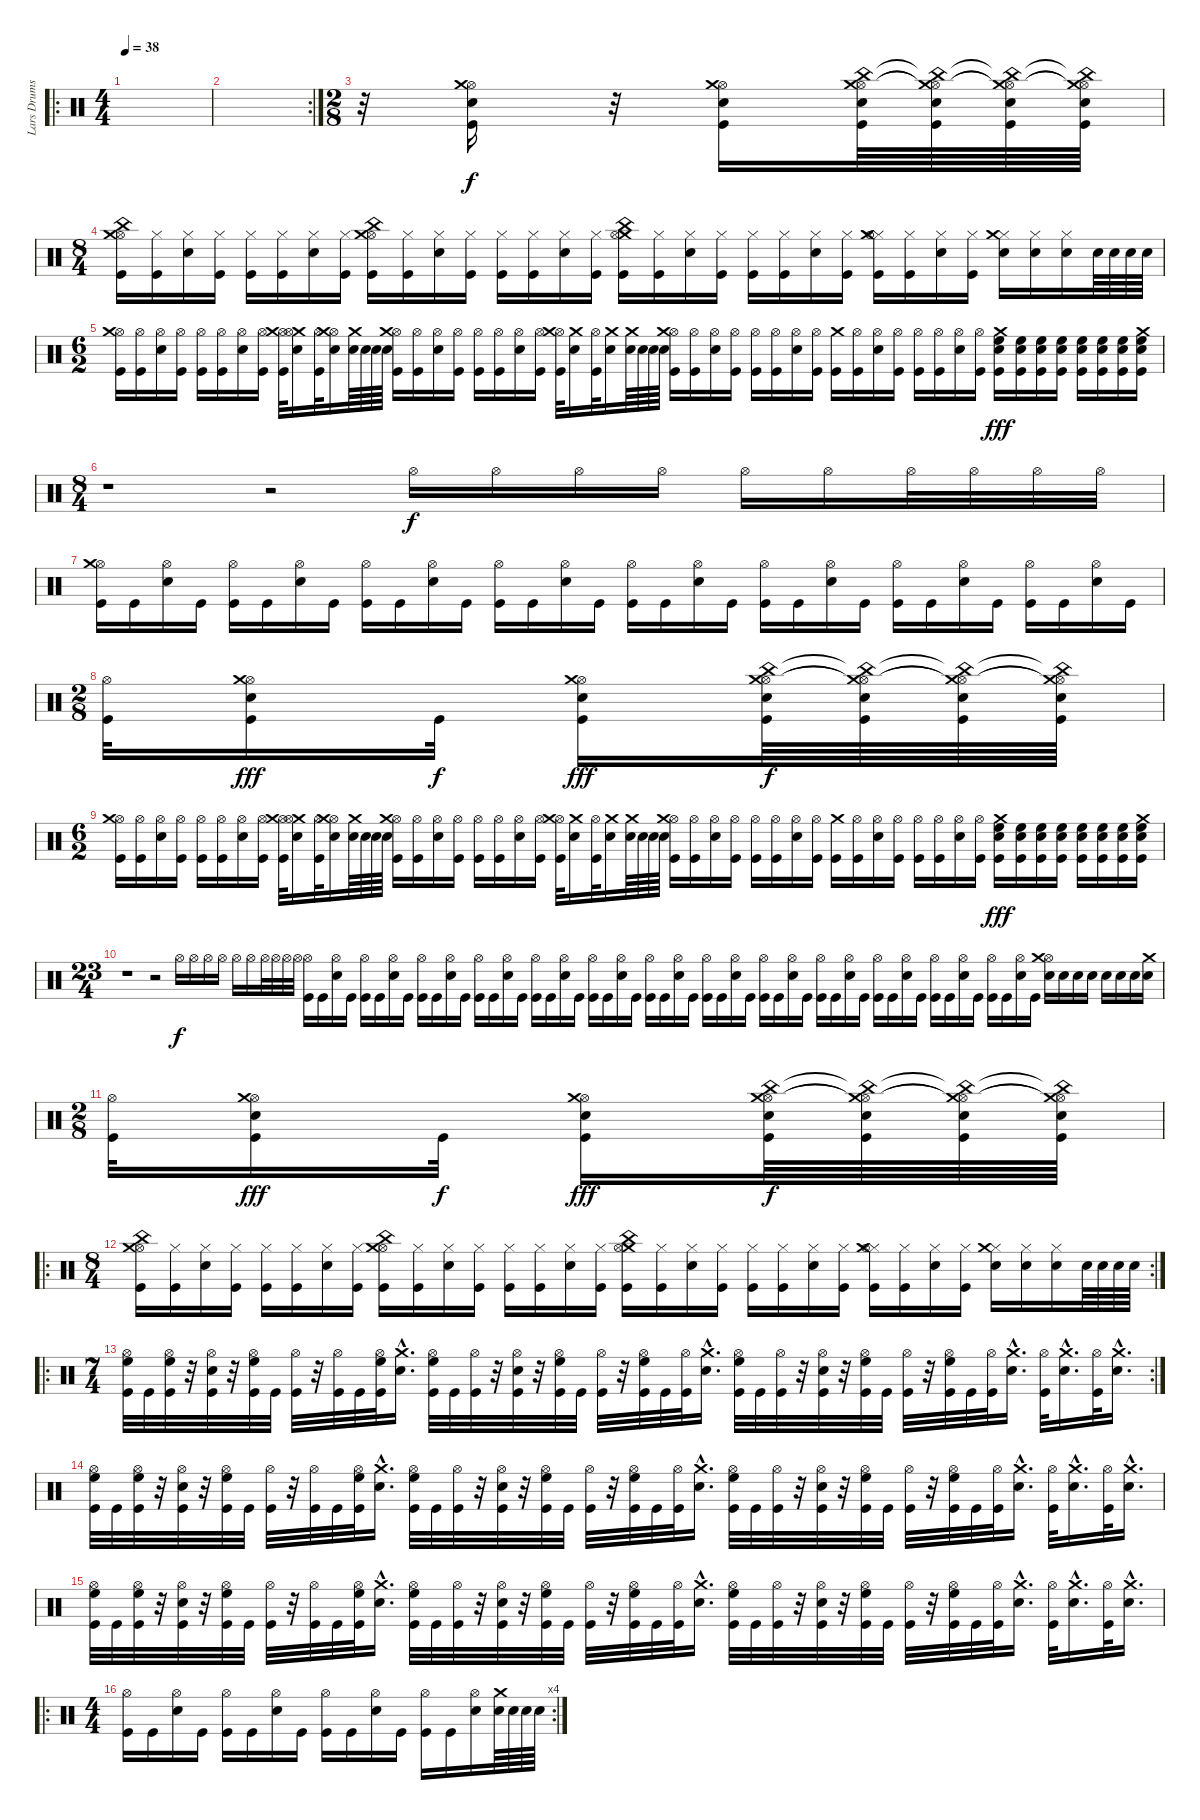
\track ("Lars Drums" "Lars Drums") {instrument percussion}
\staff {score}
\articulation defaults
\ro
\ts (4 4)
\tempo 38
\clef neutral
\ks c
|
\rc 2
|
\ts (2 8)
r.32 ("Hi-Hat (open)" "Crash medium (hit)" "Snare (hit) 2" "Kick (hit)").16 r.32 ("Hi-Hat (open)" "Crash medium (hit)" "Snare (hit) 2" "Kick (hit)").16 ("Hi-Hat (open)" "Crash medium (hit)" "China (hit)" "Snare (hit) 2" "Kick (hit)").64{dy f} ("Hi-Hat (open)"{t} "Crash medium (hit)"{t} "China (hit)"{t} "Snare (hit) 2" "Kick (hit)").64 ("Hi-Hat (open)"{t} "Crash medium (hit)"{t} "China (hit)"{t} "Snare (hit) 2" "Kick (hit)").64 ("Hi-Hat (open)"{t} "Crash medium (hit)"{t} "China (hit)"{t} "Snare (hit) 2" "Kick (hit)").64 |
\ts (8 4)
("Hi-Hat (open)" "Crash medium (hit)" "China (hit)" "Kick (hit)").16 ("Hi-Hat (closed)" "Kick (hit)").16 ("Hi-Hat (closed)" "Snare (hit) 2").16 ("Hi-Hat (closed)" "Kick (hit)").16 ("Hi-Hat (closed)" "Kick (hit)").16 ("Hi-Hat (closed)" "Kick (hit)").16 ("Hi-Hat (closed)" "Snare (hit) 2").16 ("Hi-Hat (closed)" "Kick (hit)").16 ("Hi-Hat (open)" "Crash medium (hit)" "China (hit)" "Kick (hit)").16 ("Hi-Hat (closed)" "Kick (hit)").16 ("Hi-Hat (closed)" "Snare (hit) 2").16 ("Hi-Hat (closed)" "Kick (hit)").16 ("Hi-Hat (closed)" "Kick (hit)").16 ("Hi-Hat (closed)" "Kick (hit)").16 ("Hi-Hat (closed)" "Snare (hit) 2").16 ("Hi-Hat (closed)" "Kick (hit)").16 ("Crash medium (hit)" "China (hit)" "Hi-Hat (open)" "Kick (hit)").16 ("Hi-Hat (closed)" "Kick (hit)").16 ("Hi-Hat (closed)" "Snare (hit) 2").16 ("Hi-Hat (closed)" "Kick (hit)").16 ("Hi-Hat (closed)" "Kick (hit)").16 ("Hi-Hat (closed)" "Kick (hit)").16 ("Hi-Hat (closed)" "Snare (hit) 2").16 ("Hi-Hat (closed)" "Kick (hit)").16 ("Hi-Hat (closed)" "Crash medium (hit)" "Hi-Hat (open)" "Kick (hit)").16 ("Hi-Hat (closed)" "Kick (hit)").16 ("Hi-Hat (closed)" "Snare (hit) 2").16 ("Hi-Hat (closed)" "Kick (hit)").16 ("Hi-Hat (closed)" "Crash medium (hit)" "Snare (hit) 2").16 ("Hi-Hat (closed)" "Snare (hit) 2").16 ("Hi-Hat (closed)" "Snare (hit) 2").16 "Snare (hit) 2".64 "Snare (hit) 2".64 "Snare (hit) 2".64 "Snare (hit) 2".64 |
\ts (6 2)
("Hi-Hat (open)" "Crash medium (hit)" "Kick (hit)").16 ("Hi-Hat (open)" "Kick (hit)").16 ("Hi-Hat (open)" "Snare (hit) 2").16 ("Hi-Hat (open)" "Kick (hit)").16 ("Hi-Hat (open)" "Kick (hit)").16 ("Hi-Hat (open)" "Kick (hit)").16 ("Hi-Hat (open)" "Snare (hit) 2").16 ("Hi-Hat (open)" "Kick (hit)").16 ("Hi-Hat (open)" "Crash medium (hit)" "Kick (hit)").32 ("Crash medium (hit)" "Hi-Hat (open)" "Snare (hit) 2").16 ("Hi-Hat (open)" "Kick (hit)").32 ("Hi-Hat (open)" "Crash medium (hit)" "Snare (hit) 2").16 ("Crash medium (hit)" "Snare (hit) 2").64 "Snare (hit) 2".64 "Snare (hit) 2".64 "Snare (hit) 2".64 ("Hi-Hat (open)" "Crash medium (hit)" "Kick (hit)").16 ("Hi-Hat (open)" "Kick (hit)").16 ("Hi-Hat (open)" "Snare (hit) 2").16 ("Hi-Hat (open)" "Kick (hit)").16 ("Hi-Hat (open)" "Kick (hit)").16 ("Hi-Hat (open)" "Kick (hit)").16 ("Hi-Hat (open)" "Snare (hit) 2").16 ("Hi-Hat (open)" "Kick (hit)").16 ("Hi-Hat (open)" "Crash medium (hit)" "Kick (hit)").32 ("Crash medium (hit)" "Snare (hit) 2").16 ("Hi-Hat (open)" "Kick (hit)").32 ("Crash medium (hit)" "Snare (hit) 2").16 ("Crash medium (hit)" "Snare (hit) 2").64 "Snare (hit) 2".64 "Snare (hit) 2".64 "Snare (hit) 2".64 ("Hi-Hat (open)" "Crash medium (hit)" "Kick (hit)").16 ("Hi-Hat (open)" "Kick (hit)").16 ("Hi-Hat (open)" "Snare (hit) 2").16 ("Hi-Hat (open)" "Kick (hit)").16 ("Hi-Hat (open)" "Kick (hit)").16 ("Hi-Hat (open)" "Kick (hit)").16 ("Hi-Hat (open)" "Snare (hit) 2").16 ("Hi-Hat (open)" "Kick (hit)").16 ("Crash medium (hit)" "Kick (hit)").16 ("Hi-Hat (open)" "Kick (hit)").16 ("Hi-Hat (open)" "Snare (hit) 2").16 ("Hi-Hat (open)" "Kick (hit)").16 ("Hi-Hat (open)" "Kick (hit)").16 ("Hi-Hat (open)" "Kick (hit)").16 ("Hi-Hat (open)" "Snare (hit) 2").16 ("Hi-Hat (open)" "Kick (hit)").16 ("Crash medium (hit)" "High Floor Tom (hit)" "Snare (hit) 2" "Kick (hit)").16{dy fff} ("High Floor Tom (hit)" "Snare (hit) 2" "Kick (hit)").16 ("High Floor Tom (hit)" "Snare (hit) 2" "Kick (hit)").16 ("High Floor Tom (hit)" "Snare (hit) 2" "Kick (hit)").16 ("High Floor Tom (hit)" "Snare (hit) 2" "Kick (hit)").16 ("High Floor Tom (hit)" "Snare (hit) 2" "Kick (hit)").16 ("High Floor Tom (hit)" "Snare (hit) 2" "Kick (hit)").16 ("Crash medium (hit)" "High Floor Tom (hit)" "Snare (hit) 2" "Kick (hit)").16 |
\ts (8 4)
r.1 r.2 "Hi-Hat (open)".16{dy f} "Hi-Hat (open)".16 "Hi-Hat (open)".16 "Hi-Hat (open)".16 "Hi-Hat (open)".16 "Hi-Hat (open)".16 "Hi-Hat (open)".32 "Hi-Hat (open)".32 "Hi-Hat (open)".32 "Hi-Hat (open)".32 |
("Hi-Hat (open)" "Crash medium (hit)" "Kick (hit)").16 "Kick (hit)".16 ("Hi-Hat (open)" "Snare (hit) 2").16 "Kick (hit)".16 ("Hi-Hat (open)" "Kick (hit)").16 "Kick (hit)".16 ("Hi-Hat (open)" "Snare (hit) 2").16 "Kick (hit)".16 ("Hi-Hat (open)" "Kick (hit)").16 "Kick (hit)".16 ("Hi-Hat (open)" "Snare (hit) 2").16 "Kick (hit)".16 ("Hi-Hat (open)" "Kick (hit)").16 "Kick (hit)".16 ("Hi-Hat (open)" "Snare (hit) 2").16 "Kick (hit)".16 ("Hi-Hat (open)" "Kick (hit)").16 "Kick (hit)".16 ("Hi-Hat (open)" "Snare (hit) 2").16 "Kick (hit)".16 ("Hi-Hat (open)" "Kick (hit)").16 "Kick (hit)".16 ("Hi-Hat (open)" "Snare (hit) 2").16 "Kick (hit)".16 ("Hi-Hat (open)" "Kick (hit)").16 "Kick (hit)".16 ("Hi-Hat (open)" "Snare (hit) 2").16 "Kick (hit)".16 ("Hi-Hat (open)" "Kick (hit)").16 "Kick (hit)".16 ("Hi-Hat (open)" "Snare (hit) 2").16 "Kick (hit)".16 |
\ts (2 8)
("Hi-Hat (open)" "Kick (hit)").32 ("Hi-Hat (open)" "Crash medium (hit)" "Snare (hit) 2" "Kick (hit)").16{dy fff} "Kick (hit)".32{dy f} ("Hi-Hat (open)" "Crash medium (hit)" "Snare (hit) 2" "Kick (hit)").16{dy fff} ("Hi-Hat (open)" "Crash medium (hit)" "China (hit)" "Snare (hit) 2" "Kick (hit)").64{dy f} ("Hi-Hat (open)"{t} "Crash medium (hit)"{t} "China (hit)"{t} "Snare (hit) 2" "Kick (hit)").64 ("Hi-Hat (open)"{t} "Crash medium (hit)"{t} "China (hit)"{t} "Snare (hit) 2" "Kick (hit)").64 ("Hi-Hat (open)"{t} "Crash medium (hit)"{t} "China (hit)"{t} "Snare (hit) 2" "Kick (hit)").64 |
\ts (6 2)
("Hi-Hat (open)" "Crash medium (hit)" "Kick (hit)").16 ("Hi-Hat (open)" "Kick (hit)").16 ("Hi-Hat (open)" "Snare (hit) 2").16 ("Hi-Hat (open)" "Kick (hit)").16 ("Hi-Hat (open)" "Kick (hit)").16 ("Hi-Hat (open)" "Kick (hit)").16 ("Hi-Hat (open)" "Snare (hit) 2").16 ("Hi-Hat (open)" "Kick (hit)").16 ("Hi-Hat (open)" "Crash medium (hit)" "Kick (hit)").32 ("Crash medium (hit)" "Hi-Hat (open)" "Snare (hit) 2").16 ("Hi-Hat (open)" "Kick (hit)").32 ("Hi-Hat (open)" "Crash medium (hit)" "Snare (hit) 2").16 ("Crash medium (hit)" "Snare (hit) 2").64 "Snare (hit) 2".64 "Snare (hit) 2".64 "Snare (hit) 2".64 ("Hi-Hat (open)" "Crash medium (hit)" "Kick (hit)").16 ("Hi-Hat (open)" "Kick (hit)").16 ("Hi-Hat (open)" "Snare (hit) 2").16 ("Hi-Hat (open)" "Kick (hit)").16 ("Hi-Hat (open)" "Kick (hit)").16 ("Hi-Hat (open)" "Kick (hit)").16 ("Hi-Hat (open)" "Snare (hit) 2").16 ("Hi-Hat (open)" "Kick (hit)").16 ("Hi-Hat (open)" "Crash medium (hit)" "Kick (hit)").32 ("Crash medium (hit)" "Snare (hit) 2").16 ("Hi-Hat (open)" "Kick (hit)").32 ("Crash medium (hit)" "Snare (hit) 2").16 ("Crash medium (hit)" "Snare (hit) 2").64 "Snare (hit) 2".64 "Snare (hit) 2".64 "Snare (hit) 2".64 ("Hi-Hat (open)" "Crash medium (hit)" "Kick (hit)").16 ("Hi-Hat (open)" "Kick (hit)").16 ("Hi-Hat (open)" "Snare (hit) 2").16 ("Hi-Hat (open)" "Kick (hit)").16 ("Hi-Hat (open)" "Kick (hit)").16 ("Hi-Hat (open)" "Kick (hit)").16 ("Hi-Hat (open)" "Snare (hit) 2").16 ("Hi-Hat (open)" "Kick (hit)").16 ("Crash medium (hit)" "Kick (hit)").16 ("Hi-Hat (open)" "Kick (hit)").16 ("Hi-Hat (open)" "Snare (hit) 2").16 ("Hi-Hat (open)" "Kick (hit)").16 ("Hi-Hat (open)" "Kick (hit)").16 ("Hi-Hat (open)" "Kick (hit)").16 ("Hi-Hat (open)" "Snare (hit) 2").16 ("Hi-Hat (open)" "Kick (hit)").16 ("Crash medium (hit)" "High Floor Tom (hit)" "Snare (hit) 2" "Kick (hit)").16{dy fff} ("High Floor Tom (hit)" "Snare (hit) 2" "Kick (hit)").16 ("High Floor Tom (hit)" "Snare (hit) 2" "Kick (hit)").16 ("High Floor Tom (hit)" "Snare (hit) 2" "Kick (hit)").16 ("High Floor Tom (hit)" "Snare (hit) 2" "Kick (hit)").16 ("High Floor Tom (hit)" "Snare (hit) 2" "Kick (hit)").16 ("High Floor Tom (hit)" "Snare (hit) 2" "Kick (hit)").16 ("Crash medium (hit)" "High Floor Tom (hit)" "Snare (hit) 2" "Kick (hit)").16 |
\ts (23 4)
r.1 r.2 "Hi-Hat (open)".16{dy f} "Hi-Hat (open)".16 "Hi-Hat (open)".16 "Hi-Hat (open)".16 "Hi-Hat (open)".16 "Hi-Hat (open)".16 "Hi-Hat (open)".32 "Hi-Hat (open)".32 "Hi-Hat (open)".32 "Hi-Hat (open)".32 ("Hi-Hat (open)" "Kick (hit)").16 "Kick (hit)".16 ("Hi-Hat (open)" "Snare (hit) 2").16 "Kick (hit)".16 ("Hi-Hat (open)" "Kick (hit)").16 "Kick (hit)".16 ("Hi-Hat (open)" "Snare (hit) 2").16 "Kick (hit)".16 ("Hi-Hat (open)" "Kick (hit)").16 "Kick (hit)".16 ("Hi-Hat (open)" "Snare (hit) 2").16 "Kick (hit)".16 ("Hi-Hat (open)" "Kick (hit)").16 "Kick (hit)".16 ("Hi-Hat (open)" "Snare (hit) 2").16 "Kick (hit)".16 ("Hi-Hat (open)" "Kick (hit)").16 "Kick (hit)".16 ("Hi-Hat (open)" "Snare (hit) 2").16 "Kick (hit)".16 ("Hi-Hat (open)" "Kick (hit)").16 "Kick (hit)".16 ("Hi-Hat (open)" "Snare (hit) 2").16 "Kick (hit)".16 ("Hi-Hat (open)" "Kick (hit)").16 "Kick (hit)".16 ("Hi-Hat (open)" "Snare (hit) 2").16 "Kick (hit)".16 ("Hi-Hat (open)" "Kick (hit)").16 "Kick (hit)".16 ("Hi-Hat (open)" "Snare (hit) 2").16 "Kick (hit)".16 ("Hi-Hat (open)" "Kick (hit)").16 "Kick (hit)".16 ("Hi-Hat (open)" "Snare (hit) 2").16 "Kick (hit)".16 ("Hi-Hat (open)" "Kick (hit)").16 "Kick (hit)".16 ("Hi-Hat (open)" "Snare (hit) 2").16 "Kick (hit)".16 ("Hi-Hat (open)" "Kick (hit)").16 "Kick (hit)".16 ("Hi-Hat (open)" "Snare (hit) 2").16 "Kick (hit)".16 ("Hi-Hat (open)" "Kick (hit)").16 "Kick (hit)".16 ("Hi-Hat (open)" "Snare (hit) 2").16 "Kick (hit)".16 ("Hi-Hat (open)" "Kick (hit)").16 "Kick (hit)".16 ("Hi-Hat (open)" "Snare (hit) 2").16 "Kick (hit)".16 ("Hi-Hat (open)" "Crash medium (hit)" "Snare (hit) 2").16 "Snare (hit) 2".16 "Snare (hit) 2".16 "Snare (hit) 2".16 "Snare (hit) 2".16 "Snare (hit) 2".16 "Snare (hit) 2".16 ("Crash medium (hit)" "Snare (hit) 2").16 |
\ts (2 8)
("Hi-Hat (open)" "Kick (hit)").32 ("Hi-Hat (open)" "Crash medium (hit)" "Snare (hit) 2" "Kick (hit)").16{dy fff} "Kick (hit)".32{dy f} ("Hi-Hat (open)" "Crash medium (hit)" "Snare (hit) 2" "Kick (hit)").16{dy fff} ("Hi-Hat (open)" "Crash medium (hit)" "China (hit)" "Snare (hit) 2" "Kick (hit)").64{dy f} ("Hi-Hat (open)"{t} "Crash medium (hit)"{t} "China (hit)"{t} "Snare (hit) 2" "Kick (hit)").64 ("Hi-Hat (open)"{t} "Crash medium (hit)"{t} "China (hit)"{t} "Snare (hit) 2" "Kick (hit)").64 ("Hi-Hat (open)"{t} "Crash medium (hit)"{t} "China (hit)"{t} "Snare (hit) 2" "Kick (hit)").64 |
\ro
\rc 2
\ts (8 4)
("Hi-Hat (open)" "Crash medium (hit)" "China (hit)" "Kick (hit)").16 ("Hi-Hat (closed)" "Kick (hit)").16 ("Hi-Hat (closed)" "Snare (hit) 2").16 ("Hi-Hat (closed)" "Kick (hit)").16 ("Hi-Hat (closed)" "Kick (hit)").16 ("Hi-Hat (closed)" "Kick (hit)").16 ("Hi-Hat (closed)" "Snare (hit) 2").16 ("Hi-Hat (closed)" "Kick (hit)").16 ("Hi-Hat (open)" "Crash medium (hit)" "China (hit)" "Kick (hit)").16 ("Hi-Hat (closed)" "Kick (hit)").16 ("Hi-Hat (closed)" "Snare (hit) 2").16 ("Hi-Hat (closed)" "Kick (hit)").16 ("Hi-Hat (closed)" "Kick (hit)").16 ("Hi-Hat (closed)" "Kick (hit)").16 ("Hi-Hat (closed)" "Snare (hit) 2").16 ("Hi-Hat (closed)" "Kick (hit)").16 ("Crash medium (hit)" "China (hit)" "Hi-Hat (open)" "Kick (hit)").16 ("Hi-Hat (closed)" "Kick (hit)").16 ("Hi-Hat (closed)" "Snare (hit) 2").16 ("Hi-Hat (closed)" "Kick (hit)").16 ("Hi-Hat (closed)" "Kick (hit)").16 ("Hi-Hat (closed)" "Kick (hit)").16 ("Hi-Hat (closed)" "Snare (hit) 2").16 ("Hi-Hat (closed)" "Kick (hit)").16 ("Hi-Hat (closed)" "Crash medium (hit)" "Hi-Hat (open)" "Kick (hit)").16 ("Hi-Hat (closed)" "Kick (hit)").16 ("Hi-Hat (closed)" "Snare (hit) 2").16 ("Hi-Hat (closed)" "Kick (hit)").16 ("Hi-Hat (closed)" "Crash medium (hit)" "Snare (hit) 2").16 ("Hi-Hat (closed)" "Snare (hit) 2").16 ("Hi-Hat (closed)" "Snare (hit) 2").16 "Snare (hit) 2".64 "Snare (hit) 2".64 "Snare (hit) 2".64 "Snare (hit) 2".64 |
\ro
\rc 2
\ts (7 4)
("Hi-Hat (open)" "High Floor Tom (hit)" "Kick (hit)").32 "Kick (hit)".32 ("Hi-Hat (open)" "High Floor Tom (hit)" "Kick (hit)").32 r.32 ("Hi-Hat (open)" "Snare (hit) 2" "Kick (hit)").32 r.32 ("Hi-Hat (open)" "High Floor Tom (hit)" "Kick (hit)").32 "Kick (hit)".32 ("Hi-Hat (open)" "Kick (hit)").32 r.32 ("Hi-Hat (open)" "Kick (hit)").32 "Kick (hit)".32 ("Hi-Hat (open)" "High Floor Tom (hit)" "Kick (hit)").32 ("Crash medium (hit)"{hac} "Snare (hit) 2"{hac}).16{d} ("Hi-Hat (open)" "High Floor Tom (hit)" "Kick (hit)").32 "Kick (hit)".32 ("Hi-Hat (open)" "Kick (hit)").32 r.32 ("Hi-Hat (open)" "Snare (hit) 2" "Kick (hit)").32 r.32 ("Hi-Hat (open)" "High Floor Tom (hit)" "Kick (hit)").32 "Kick (hit)".32 ("Hi-Hat (open)" "Kick (hit)").32 r.32 ("Hi-Hat (open)" "High Floor Tom (hit)" "Kick (hit)").32 "Kick (hit)".32 ("Hi-Hat (open)" "Kick (hit)").32 ("Crash medium (hit)"{hac} "Snare (hit) 2"{hac}).16{d} ("Hi-Hat (open)" "High Floor Tom (hit)" "Kick (hit)").32 "Kick (hit)".32 ("Hi-Hat (open)" "Kick (hit)").32 r.32 ("Hi-Hat (open)" "Snare (hit) 2" "Kick (hit)").32 r.32 ("Hi-Hat (open)" "High Floor Tom (hit)" "Kick (hit)").32 "Kick (hit)".32 ("Hi-Hat (open)" "Kick (hit)").32 r.32 ("Hi-Hat (open)" "High Floor Tom (hit)" "Kick (hit)").32 "Kick (hit)".32 ("Hi-Hat (open)" "Kick (hit)").32 ("Crash medium (hit)"{hac} "Snare (hit) 2"{hac}).16{d} ("Hi-Hat (open)" "Kick (hit)").32 ("Crash medium (hit)"{hac} "Snare (hit) 2"{hac}).16{d} ("Hi-Hat (open)" "Kick (hit)").32 ("Crash medium (hit)"{hac} "Snare (hit) 2"{hac}).16{d} |
("Hi-Hat (open)" "High Floor Tom (hit)" "Kick (hit)").32 "Kick (hit)".32 ("Hi-Hat (open)" "High Floor Tom (hit)" "Kick (hit)").32 r.32 ("Hi-Hat (open)" "Snare (hit) 2" "Kick (hit)").32 r.32 ("Hi-Hat (open)" "High Floor Tom (hit)" "Kick (hit)").32 "Kick (hit)".32 ("Hi-Hat (open)" "Kick (hit)").32 r.32 ("Hi-Hat (open)" "Kick (hit)").32 "Kick (hit)".32 ("Hi-Hat (open)" "High Floor Tom (hit)" "Kick (hit)").32 ("Crash medium (hit)"{hac} "Snare (hit) 2"{hac}).16{d} ("Hi-Hat (open)" "High Floor Tom (hit)" "Kick (hit)").32 "Kick (hit)".32 ("Hi-Hat (open)" "Kick (hit)").32 r.32 ("Hi-Hat (open)" "Snare (hit) 2" "Kick (hit)").32 r.32 ("Hi-Hat (open)" "High Floor Tom (hit)" "Kick (hit)").32 "Kick (hit)".32 ("Hi-Hat (open)" "Kick (hit)").32 r.32 ("Hi-Hat (open)" "High Floor Tom (hit)" "Kick (hit)").32 "Kick (hit)".32 ("Hi-Hat (open)" "Kick (hit)").32 ("Crash medium (hit)"{hac} "Snare (hit) 2"{hac}).16{d} ("Hi-Hat (open)" "High Floor Tom (hit)" "Kick (hit)").32 "Kick (hit)".32 ("Hi-Hat (open)" "Kick (hit)").32 r.32 ("Hi-Hat (open)" "Snare (hit) 2" "Kick (hit)").32 r.32 ("Hi-Hat (open)" "High Floor Tom (hit)" "Kick (hit)").32 "Kick (hit)".32 ("Hi-Hat (open)" "Kick (hit)").32 r.32 ("Hi-Hat (open)" "High Floor Tom (hit)" "Kick (hit)").32 "Kick (hit)".32 ("Hi-Hat (open)" "Kick (hit)").32 ("Crash medium (hit)"{hac} "Snare (hit) 2"{hac}).16{d} ("Hi-Hat (open)" "Kick (hit)").32 ("Crash medium (hit)"{hac} "Snare (hit) 2"{hac}).16{d} ("Hi-Hat (open)" "Kick (hit)").32 ("Crash medium (hit)"{hac} "Snare (hit) 2"{hac}).16{d} |
("Hi-Hat (open)" "High Floor Tom (hit)" "Kick (hit)").32 "Kick (hit)".32 ("Hi-Hat (open)" "High Floor Tom (hit)" "Kick (hit)").32 r.32 ("Hi-Hat (open)" "Snare (hit) 2" "Kick (hit)").32 r.32 ("Hi-Hat (open)" "High Floor Tom (hit)" "Kick (hit)").32 "Kick (hit)".32 ("Hi-Hat (open)" "Kick (hit)").32 r.32 ("Hi-Hat (open)" "Kick (hit)").32 "Kick (hit)".32 ("Hi-Hat (open)" "High Floor Tom (hit)" "Kick (hit)").32 ("Crash medium (hit)"{hac} "Snare (hit) 2"{hac}).16{d} ("Hi-Hat (open)" "High Floor Tom (hit)" "Kick (hit)").32 "Kick (hit)".32 ("Hi-Hat (open)" "Kick (hit)").32 r.32 ("Hi-Hat (open)" "Snare (hit) 2" "Kick (hit)").32 r.32 ("Hi-Hat (open)" "High Floor Tom (hit)" "Kick (hit)").32 "Kick (hit)".32 ("Hi-Hat (open)" "Kick (hit)").32 r.32 ("Hi-Hat (open)" "High Floor Tom (hit)" "Kick (hit)").32 "Kick (hit)".32 ("Hi-Hat (open)" "Kick (hit)").32 ("Crash medium (hit)"{hac} "Snare (hit) 2"{hac}).16{d} ("Hi-Hat (open)" "High Floor Tom (hit)" "Kick (hit)").32 "Kick (hit)".32 ("Hi-Hat (open)" "Kick (hit)").32 r.32 ("Hi-Hat (open)" "Snare (hit) 2" "Kick (hit)").32 r.32 ("Hi-Hat (open)" "High Floor Tom (hit)" "Kick (hit)").32 "Kick (hit)".32 ("Hi-Hat (open)" "Kick (hit)").32 r.32 ("Hi-Hat (open)" "High Floor Tom (hit)" "Kick (hit)").32 "Kick (hit)".32 ("Hi-Hat (open)" "Kick (hit)").32 ("Crash medium (hit)"{hac} "Snare (hit) 2"{hac}).16{d} ("Hi-Hat (open)" "Kick (hit)").32 ("Crash medium (hit)"{hac} "Snare (hit) 2"{hac}).16{d} ("Hi-Hat (open)" "Kick (hit)").32 ("Crash medium (hit)"{hac} "Snare (hit) 2"{hac}).16{d} |
\ro
\rc 4
\ts (4 4)
("Hi-Hat (open)" "Kick (hit)").16 "Kick (hit)".16 ("Hi-Hat (open)" "Snare (hit) 2").16 "Kick (hit)".16 ("Hi-Hat (open)" "Kick (hit)").16 "Kick (hit)".16 ("Hi-Hat (open)" "Snare (hit) 2").16 "Kick (hit)".16 ("Hi-Hat (open)" "Kick (hit)").16 "Kick (hit)".16 ("Hi-Hat (open)" "Snare (hit) 2").16 "Kick (hit)".16 ("Hi-Hat (open)" "Kick (hit)").16 "Kick (hit)".16 ("Hi-Hat (open)" "Snare (hit) 2").16 ("Crash medium (hit)" "Snare (hit) 2").64 "Snare (hit) 2".64 "Snare (hit) 2".64 "Snare (hit) 2".64
